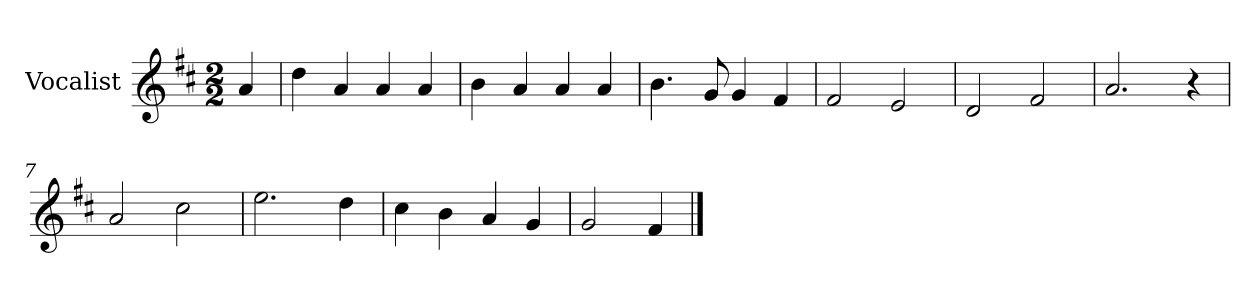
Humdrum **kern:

**kern
*part1
*staff1
*I"Vocalist
*k[f#c#]
*D:
*M2/2
=
4a
=1
4dd
4a
4a
4a
=2
4b
4a
4a
4a
=3
4.b
8g
4g
4f#
=4
2f#
2e
=5
2d
2f#
=6
2.a
4r
=7
2a
2cc#
=8
2.ee
4dd
=9
4cc#
4b
4a
4g
=10
2g
4f#
==
*-
